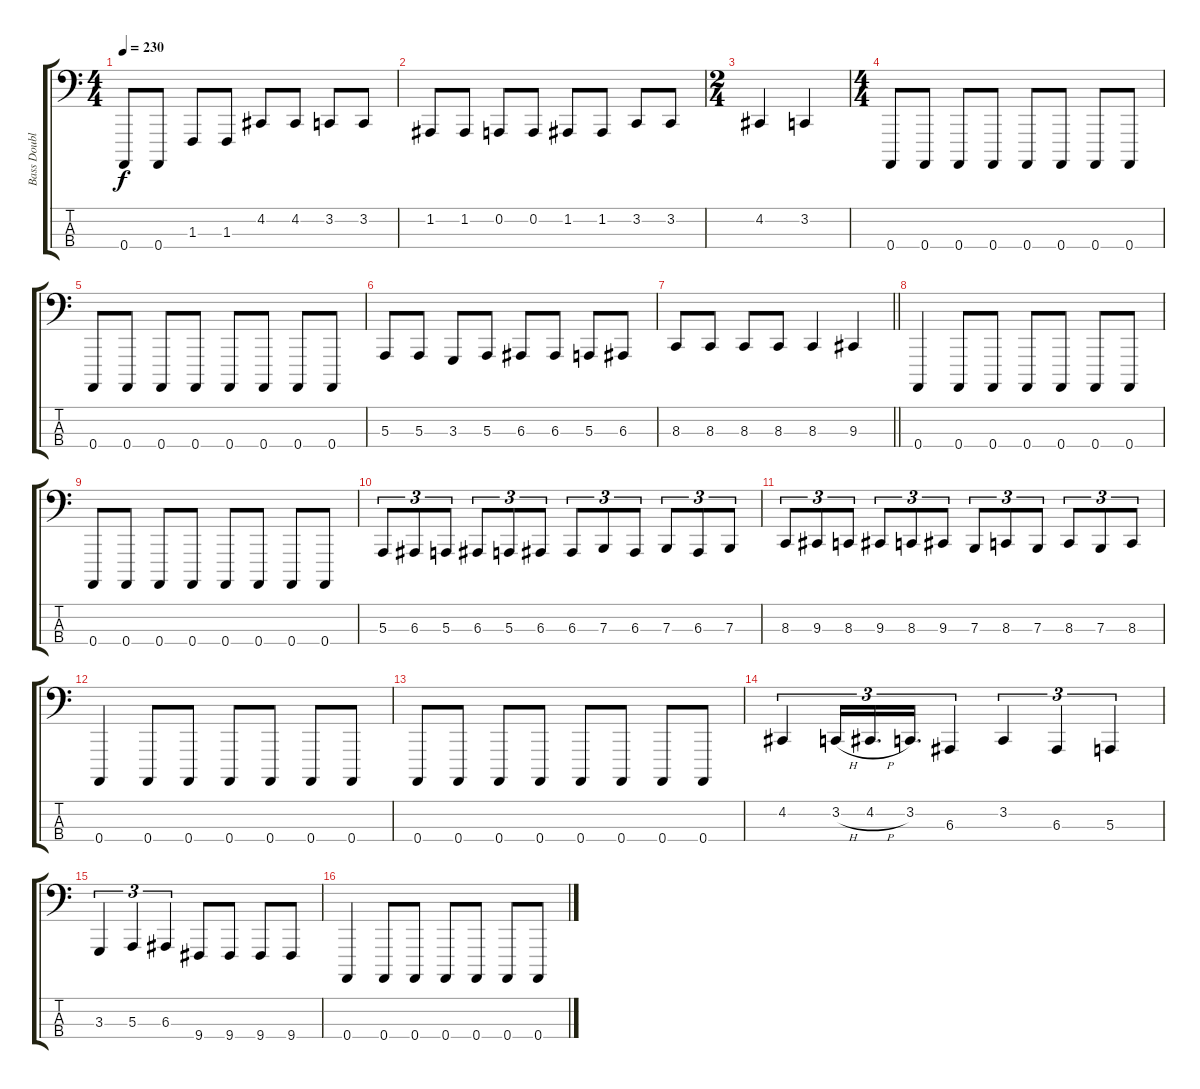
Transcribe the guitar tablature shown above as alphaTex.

\track ("Bass Double" "Bass Doubl") {instrument harpsichord}
\staff {score tabs}
\tuning (D2 A1 E1 A0) {hide}
\ts (4 4)
\tempo 230
\clef f4
\ks c
0.4.8{dy f} 0.4.8 1.3.8 1.3.8 4.2.8 4.2.8 3.2.8 3.2.8 |
1.2.8 1.2.8 0.2.8 0.2.8 1.2.8 1.2.8 3.2.8 3.2.8 |
\ts (2 4)
4.2.4 3.2.4 |
\ts (4 4)
0.4.8 0.4.8 0.4.8 0.4.8 0.4.8 0.4.8 0.4.8 0.4.8 |
0.4.8 0.4.8 0.4.8 0.4.8 0.4.8 0.4.8 0.4.8 0.4.8 |
5.3.8 5.3.8 3.3.8 5.3.8 6.3.8 6.3.8 5.3.8 6.3.8 |
\barLineRight lightlight
8.3.8 8.3.8 8.3.8 8.3.8 8.3.4 9.3.4 |
\section ("" "")
0.4.4 0.4.8 0.4.8 0.4.8 0.4.8 0.4.8 0.4.8 |
0.4.8 0.4.8 0.4.8 0.4.8 0.4.8 0.4.8 0.4.8 0.4.8 |
5.3.8{tu (3 2)} 6.3.8{tu (3 2)} 5.3.8{tu (3 2)} 6.3.8{tu (3 2)} 5.3.8{tu (3 2)} 6.3.8{tu (3 2)} 6.3.8{tu (3 2)} 7.3.8{tu (3 2)} 6.3.8{tu (3 2)} 7.3.8{tu (3 2)} 6.3.8{tu (3 2)} 7.3.8{tu (3 2)} |
8.3.8{tu (3 2)} 9.3.8{tu (3 2)} 8.3.8{tu (3 2)} 9.3.8{tu (3 2)} 8.3.8{tu (3 2)} 9.3.8{tu (3 2)} 7.3.8{tu (3 2)} 8.3.8{tu (3 2)} 7.3.8{tu (3 2)} 8.3.8{tu (3 2)} 7.3.8{tu (3 2)} 8.3.8{tu (3 2)} |
0.4.4 0.4.8 0.4.8 0.4.8 0.4.8 0.4.8 0.4.8 |
0.4.8 0.4.8 0.4.8 0.4.8 0.4.8 0.4.8 0.4.8 0.4.8 |
4.2.4{tu (3 2)} 3.2{h}.16{tu (3 2)} 4.2{h}.16{d tu (3 2)} 3.2.16{d tu (3 2)} 6.3.4{tu (3 2)} 3.2.4{tu (3 2)} 6.3.4{tu (3 2)} 5.3.4{tu (3 2)} |
3.3.4{tu (3 2)} 5.3.4{tu (3 2)} 6.3.4{tu (3 2)} 9.4.8 9.4.8 9.4.8 9.4.8 |
0.4.4 0.4.8 0.4.8 0.4.8 0.4.8 0.4.8 0.4.8
